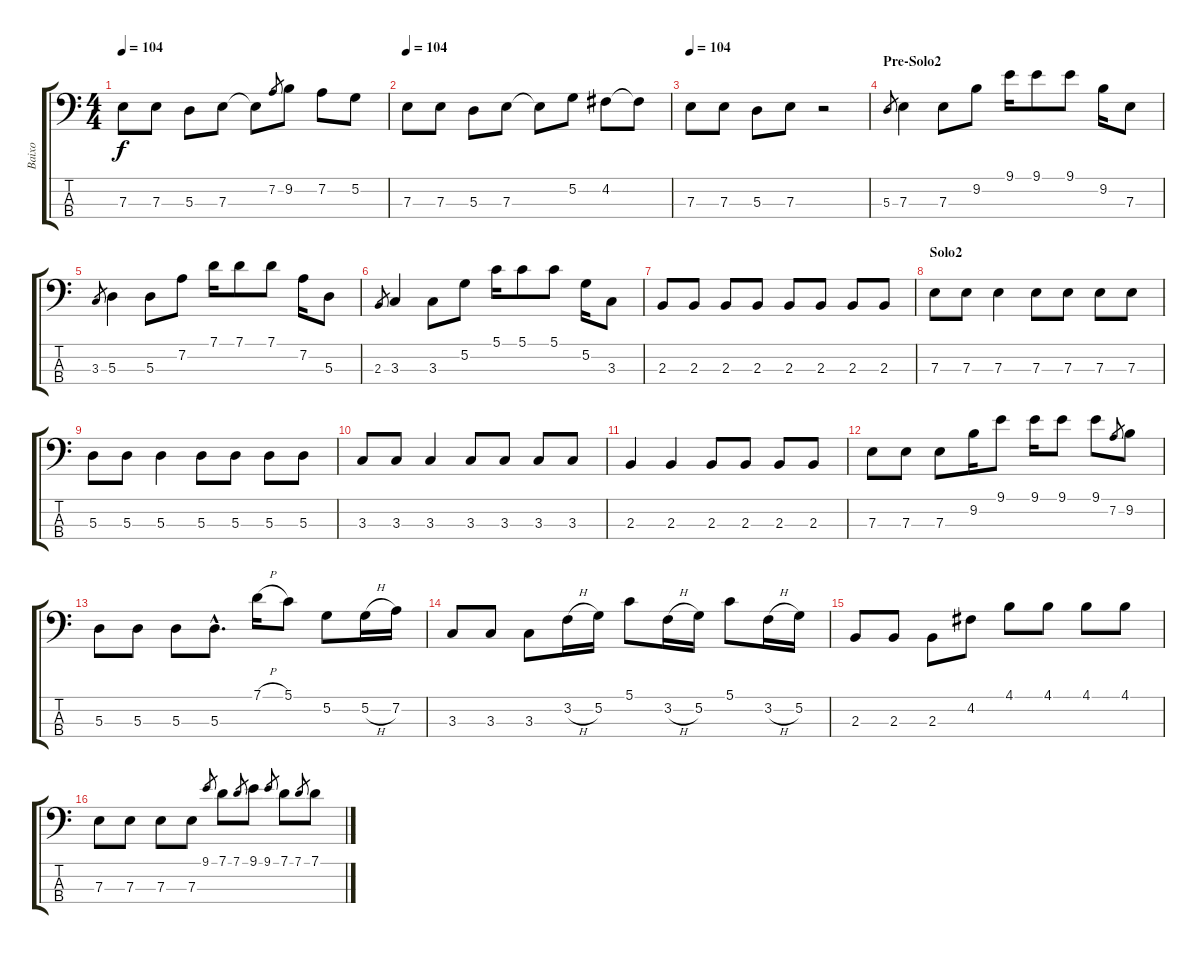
\track ("Baixo" "Baixo") {instrument electricbassfinger}
\staff {score tabs}
\tuning (G2 D2 A1 E1) {hide}
\ts (4 4)
\tempo 104
\clef f4
\ks c
7.3.8{dy f} 7.3.8 5.3.8 7.3.8 7.3{t}.8 7.2.8{gr} 9.2.8 7.2.8 5.2.8 |
\tempo 104
7.3.8 7.3.8 5.3.8 7.3.8 7.3{t}.8 5.2.8 4.2.8 4.2{t}.8 |
\tempo 104
7.3.8 7.3.8 5.3.8 7.3.8 r.2 |
\section ("" "Pre-Solo2")
5.3.8{gr} 7.3.4 7.3.8 9.2.8 9.1.16 9.1.8 9.1.8 9.2.16 7.3.8 |
3.3.8{gr} 5.3.4 5.3.8 7.2.8 7.1.16 7.1.8 7.1.8 7.2.16 5.3.8 |
2.3.8{gr} 3.3.4 3.3.8 5.2.8 5.1.16 5.1.8 5.1.8 5.2.16 3.3.8 |
2.3.8 2.3.8 2.3.8 2.3.8 2.3.8 2.3.8 2.3.8 2.3.8 |
\section ("" "Solo2")
7.3.8 7.3.8 7.3.4 7.3.8 7.3.8 7.3.8 7.3.8 |
5.3.8 5.3.8 5.3.4 5.3.8 5.3.8 5.3.8 5.3.8 |
3.3.8 3.3.8 3.3.4 3.3.8 3.3.8 3.3.8 3.3.8 |
2.3.4 2.3.4 2.3.8 2.3.8 2.3.8 2.3.8 |
7.3.8 7.3.8 7.3.8 9.2.16 9.1.8 9.1.16 9.1.8 9.1.8 7.2.8{gr} 9.2.8 |
5.3.8 5.3.8 5.3.8 5.3{hac}.8{d} 7.1{h}.16 5.1.8 5.2.8 5.2{h}.16 7.2.16 |
3.3.8 3.3.8 3.3.8 3.2{h}.16 5.2.16 5.1.8 3.2{h}.16 5.2.16 5.1.8 3.2{h}.16 5.2.16 |
2.3.8 2.3.8 2.3.8 4.2.8 4.1.8 4.1.8 4.1.8 4.1.8 |
7.3.8 7.3.8 7.3.8 7.3.8 9.1.8{gr} 7.1.8 7.1.8{gr} 9.1.8 9.1.8{gr} 7.1.8 7.1.8{gr} 7.1.8
